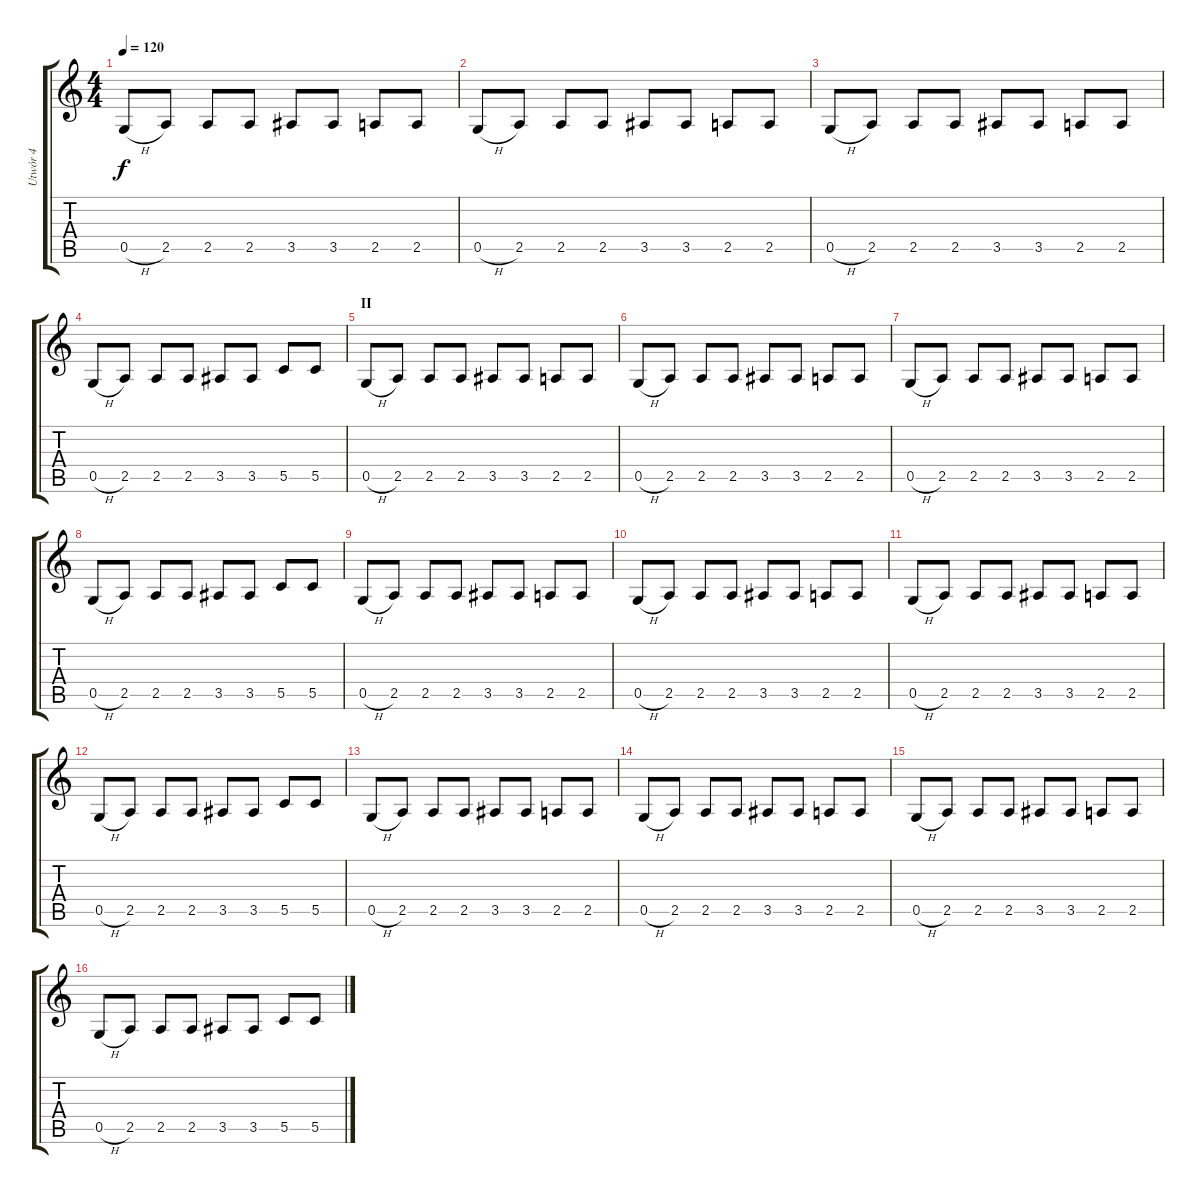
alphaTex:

\track ("Utwór 4" "Utwór 4") {instrument electricguitarmuted}
\staff {score tabs}
\tuning (D4 A3 F3 C3 G2 D2) {hide}
\ts (4 4)
\tempo 120
\clef g2
\ks c
0.5{h}.8{dy f} 2.5.8 2.5.8 2.5.8 3.5.8 3.5.8 2.5.8 2.5.8 |
0.5{h}.8 2.5.8 2.5.8 2.5.8 3.5.8 3.5.8 2.5.8 2.5.8 |
0.5{h}.8 2.5.8 2.5.8 2.5.8 3.5.8 3.5.8 2.5.8 2.5.8 |
0.5{h}.8 2.5.8 2.5.8 2.5.8 3.5.8 3.5.8 5.5.8 5.5.8 |
\section ("" "II")
0.5{h}.8{volume 10 instrument electricguitarmuted} 2.5.8 2.5.8 2.5.8 3.5.8 3.5.8 2.5.8 2.5.8 |
0.5{h}.8 2.5.8 2.5.8 2.5.8 3.5.8 3.5.8 2.5.8 2.5.8 |
0.5{h}.8 2.5.8 2.5.8 2.5.8 3.5.8 3.5.8 2.5.8 2.5.8 |
0.5{h}.8 2.5.8 2.5.8 2.5.8 3.5.8 3.5.8 5.5.8 5.5.8 |
0.5{h}.8 2.5.8 2.5.8 2.5.8 3.5.8 3.5.8 2.5.8 2.5.8 |
0.5{h}.8 2.5.8 2.5.8 2.5.8 3.5.8 3.5.8 2.5.8 2.5.8 |
0.5{h}.8 2.5.8 2.5.8 2.5.8 3.5.8 3.5.8 2.5.8 2.5.8 |
0.5{h}.8 2.5.8 2.5.8 2.5.8 3.5.8 3.5.8 5.5.8 5.5.8 |
0.5{h}.8 2.5.8 2.5.8 2.5.8 3.5.8 3.5.8 2.5.8 2.5.8 |
0.5{h}.8 2.5.8 2.5.8 2.5.8 3.5.8 3.5.8 2.5.8 2.5.8 |
0.5{h}.8 2.5.8 2.5.8 2.5.8 3.5.8 3.5.8 2.5.8 2.5.8 |
0.5{h}.8 2.5.8 2.5.8 2.5.8 3.5.8 3.5.8 5.5.8 5.5.8
